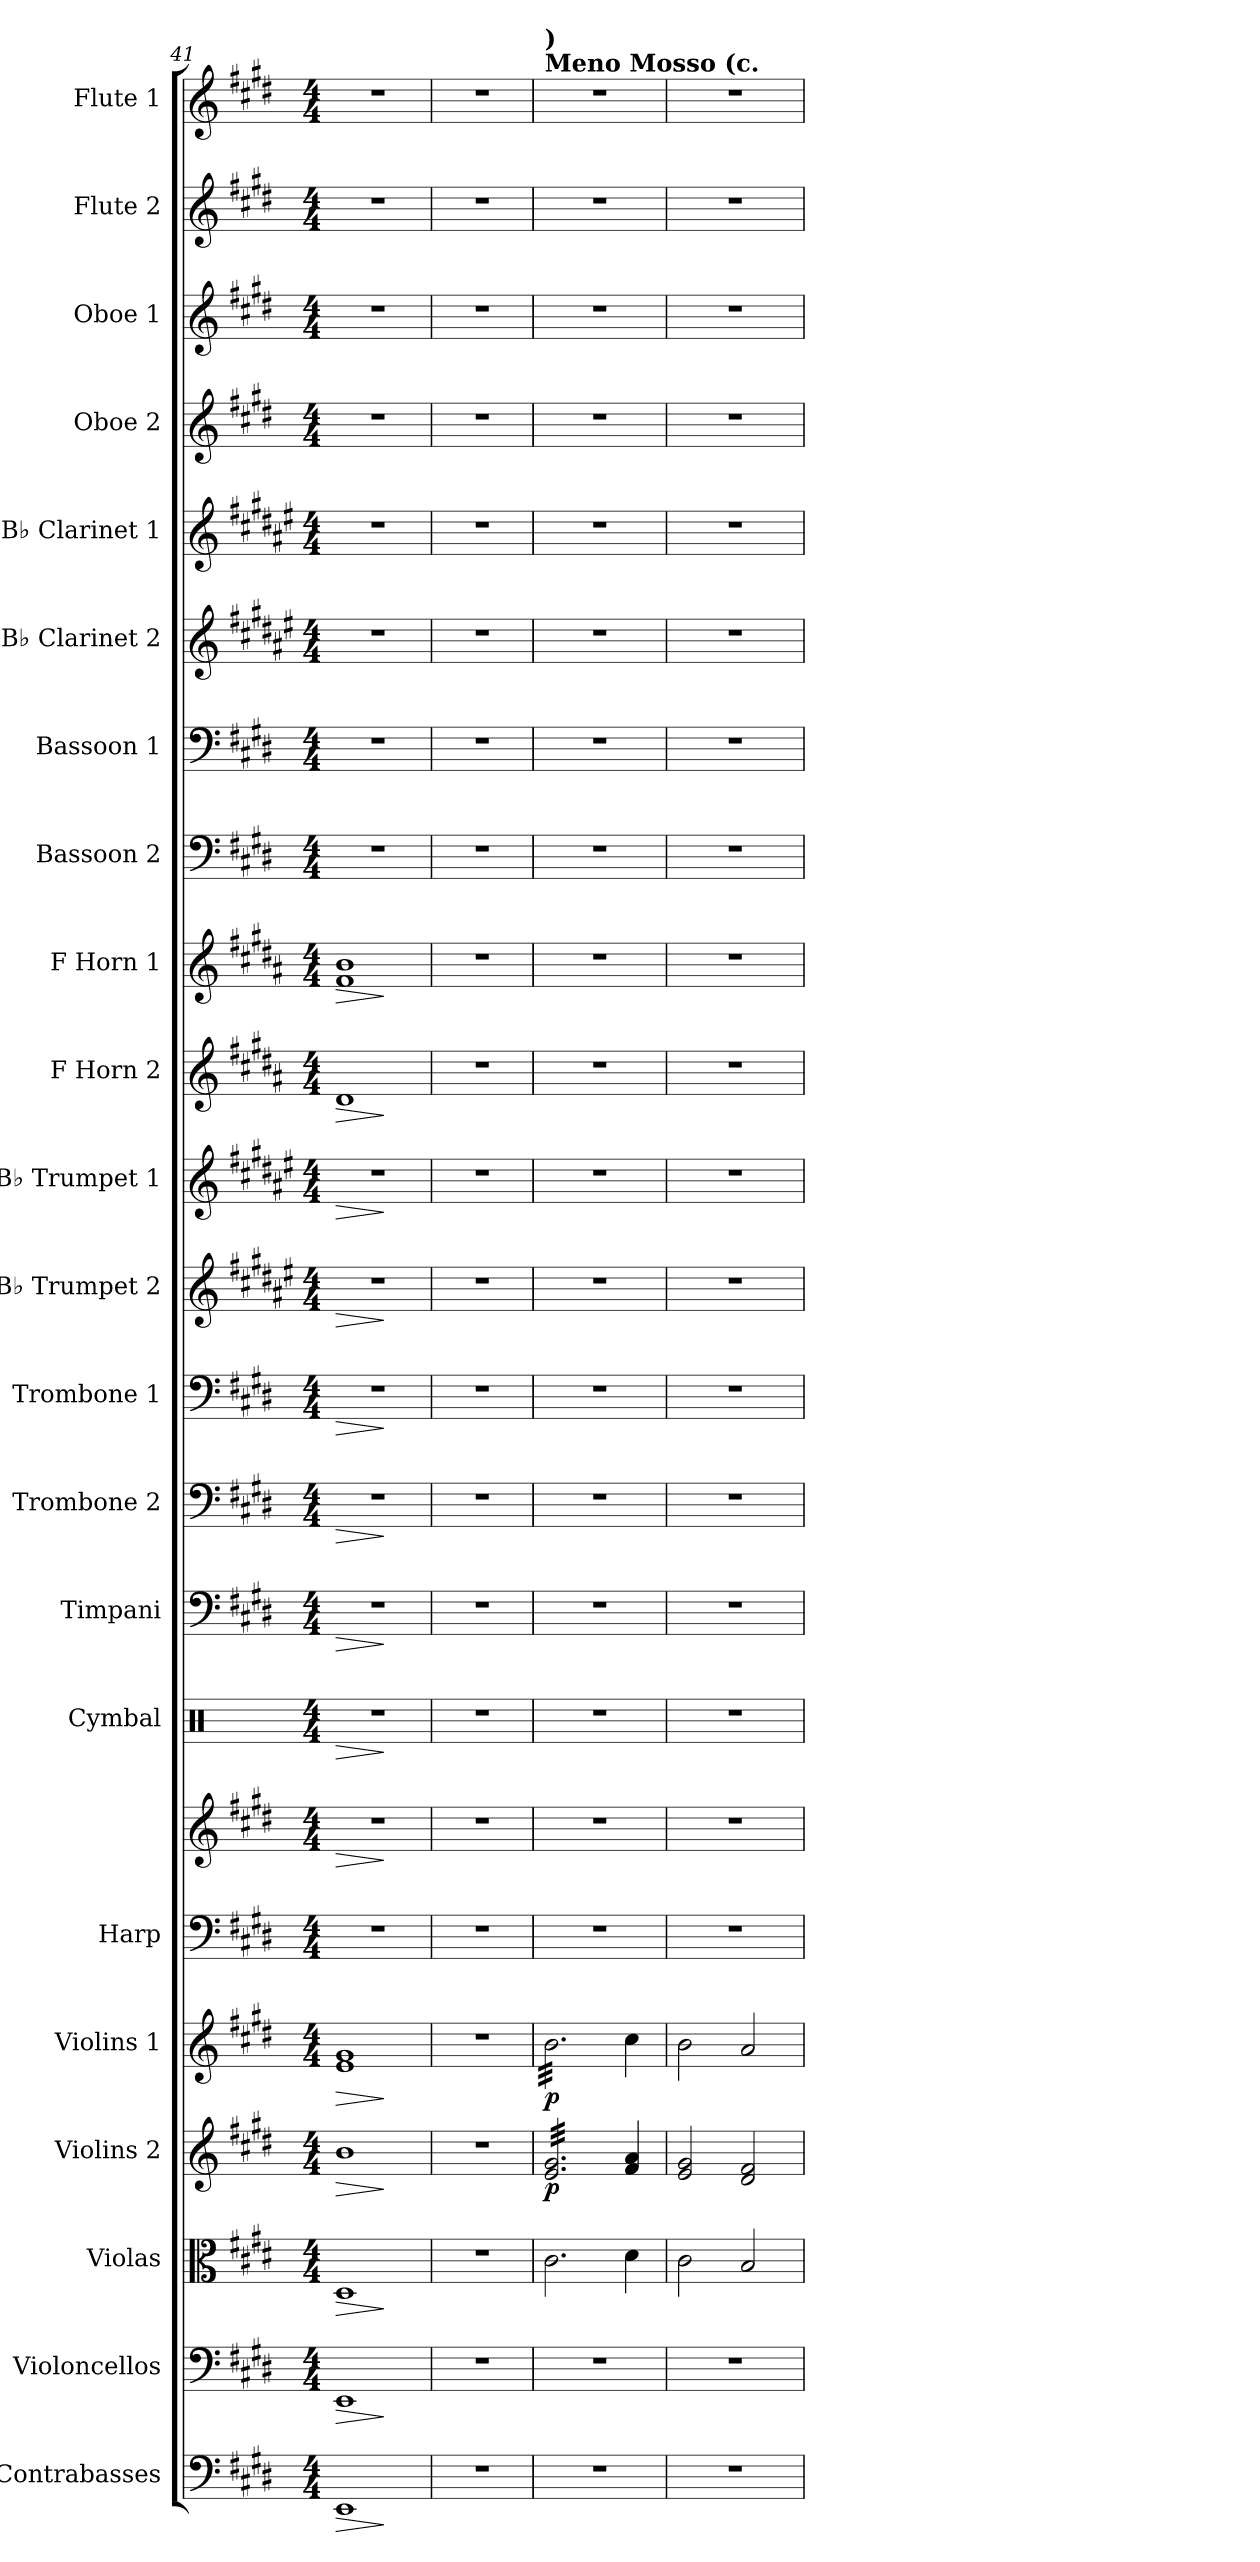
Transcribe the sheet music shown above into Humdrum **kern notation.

**kern	**dynam	**kern	**dynam	**kern	**dynam	**kern	**dynam	**kern	**dynam	**kern	**kern	**dynam	**kern	**dynam	**kern	**dynam	**kern	**dynam	**kern	**dynam	**kern	**dynam	**kern	**dynam	**kern	**dynam	**kern	**dynam	**kern	**kern	**kern	**kern	**kern	**kern	**kern	**kern
*part22	*part22	*part21	*part21	*part20	*part20	*part19	*part19	*part18	*part18	*part17	*part17	*part17	*part16	*part16	*part15	*part15	*part14	*part14	*part13	*part13	*part12	*part12	*part11	*part11	*part10	*part10	*part9	*part9	*part8	*part7	*part6	*part5	*part4	*part3	*part2	*part1
*staff23	*staff23	*staff22	*staff22	*staff21	*staff21	*staff20	*staff20	*staff19	*staff19	*staff18	*staff17	*staff17/18	*staff16	*staff16	*staff15	*staff15	*staff14	*staff14	*staff13	*staff13	*staff12	*staff12	*staff11	*staff11	*staff10	*staff10	*staff9	*staff9	*staff8	*staff7	*staff6	*staff5	*staff4	*staff3	*staff2	*staff1
*I"Contrabasses	*	*I"Violoncellos	*	*I"Violas	*	*I"Violins 2	*	*I"Violins 1	*	*I"Harp	*	*	*I"Cymbal	*	*I"Timpani	*	*I"Trombone 2	*	*I"Trombone 1	*	*I"B♭ Trumpet 2	*	*I"B♭ Trumpet 1	*	*I"F Horn 2	*	*I"F Horn 1	*	*I"Bassoon 2	*I"Bassoon 1	*I"B♭ Clarinet 2	*I"B♭ Clarinet 1	*I"Oboe 2	*I"Oboe 1	*I"Flute 2	*I"Flute 1
*I'Cbs.	*	*I'Vcs.	*	*I'Vlas.	*	*I'Vlns. 2	*	*I'Vlns. 1	*	*I'Hrp.	*	*	*I'Cym.	*	*I'Timp.	*	*I'Tbn. 2	*	*I'Tbn. 1	*	*I'B♭ Tpt. 2	*	*I'B♭ Tpt. 1	*	*I'F Hn. 2	*	*I'F Hn. 1	*	*I'Bsn. 2	*I'Bsn. 1	*I'B♭ Cl. 2	*I'B♭ Cl. 1	*I'Ob. 2	*I'Ob. 1	*I'Fl. 2	*I'Fl. 1
*clefF4	*	*clefF4	*	*clefC3	*	*clefG2	*	*clefG2	*	*clefF4	*clefG2	*	*clefX	*	*clefF4	*	*clefF4	*	*clefF4	*	*clefG2	*	*clefG2	*	*clefG2	*	*clefG2	*	*clefF4	*clefF4	*clefG2	*clefG2	*clefG2	*clefG2	*clefG2	*clefG2
*ITrd7c12	*	*	*	*	*	*	*	*	*	*	*	*	*	*	*	*	*	*	*	*	*ITrd1c2	*	*ITrd1c2	*	*ITrd4c7	*	*ITrd4c7	*	*	*	*ITrd1c2	*ITrd1c2	*	*	*	*
*k[f#c#g#d#]	*	*k[f#c#g#d#]	*	*k[f#c#g#d#]	*	*k[f#c#g#d#]	*	*k[f#c#g#d#]	*	*k[f#c#g#d#]	*k[f#c#g#d#]	*	*k[]	*	*k[f#c#g#d#]	*	*k[f#c#g#d#]	*	*k[f#c#g#d#]	*	*k[f#c#g#d#]	*	*k[f#c#g#d#]	*	*k[f#c#g#d#]	*	*k[f#c#g#d#]	*	*k[f#c#g#d#]	*k[f#c#g#d#]	*k[f#c#g#d#]	*k[f#c#g#d#]	*k[f#c#g#d#]	*k[f#c#g#d#]	*k[f#c#g#d#]	*k[f#c#g#d#]
*M4/4	*	*M4/4	*	*M4/4	*	*M4/4	*	*M4/4	*	*M4/4	*M4/4	*	*M4/4	*	*M4/4	*	*M4/4	*	*M4/4	*	*M4/4	*	*M4/4	*	*M4/4	*	*M4/4	*	*M4/4	*M4/4	*M4/4	*M4/4	*M4/4	*M4/4	*M4/4	*M4/4
=41	=41	=41	=41	=41	=41	=41	=41	=41	=41	=41	=41	=41	=41	=41	=41	=41	=41	=41	=41	=41	=41	=41	=41	=41	=41	=41	=41	=41	=41	=41	=41	=41	=41	=41	=41	=41
!	!LO:HP:b	!	!LO:HP:b	!	!LO:HP:b	!	!LO:HP:b	!	!LO:HP:b	!	!	!LO:HP:b	!	!LO:HP:b	!	!LO:HP:b	!	!LO:HP:b	!	!LO:HP:b	!	!LO:HP:b	!	!LO:HP:b	!	!LO:HP:b	!	!LO:HP:b	!	!	!	!	!	!	!	!
1EEE	>	1EE	>	1D#	>	1b	>	1e 1g#	>	1r	1r	>	1r	>	1r	>	1r	>	1r	>	1r	>	1r	>	1G#	>	1B 1e	>	1r	1r	1r	1r	1r	1r	1r	1r
.	]	.	]	.	]	.	]	.	]	.	.	]	.	]	.	]	.	]	.	]	.	]	.	]	.	]	.	]	.	.	.	.	.	.	.	.
=42	=42	=42	=42	=42	=42	=42	=42	=42	=42	=42	=42	=42	=42	=42	=42	=42	=42	=42	=42	=42	=42	=42	=42	=42	=42	=42	=42	=42	=42	=42	=42	=42	=42	=42	=42	=42
1r	.	1r	.	1r	.	1r	.	1r	.	1r	1r	.	1r	.	1r	.	1r	.	1r	.	1r	.	1r	.	1r	.	1r	.	1r	1r	1r	1r	1r	1r	1r	1r
=43	=43	=43	=43	=43	=43	=43	=43	=43	=43	=43	=43	=43	=43	=43	=43	=43	=43	=43	=43	=43	=43	=43	=43	=43	=43	=43	=43	=43	=43	=43	=43	=43	=43	=43	=43	=43
*	*	*	*	*	*	*	*	*	*	*	*	*	*	*	*	*	*	*	*	*	*	*	*	*	*	*	*	*	*	*	*	*	*	*	*	*MM90
!	!	!	!	!	!	!	!	!	!	!	!	!	!	!	!	!	!	!	!	!	!	!	!	!	!	!	!	!	!	!	!	!	!	!	!	!LO:TX:a:B:t=Meno Mosso (c.
!	!	!	!	!	!	!	!	!	!	!	!	!	!	!	!	!	!	!	!	!	!	!	!	!	!	!	!	!	!	!	!	!	!	!	!	!LO:TX:a:B:t=)
!	!	!	!	!	!	!	!	!LO:TX:a:t=unis	!	!	!	!	!	!	!	!	!	!	!	!	!	!	!	!	!	!	!	!	!	!	!	!	!	!	!	!
!	!	!	!	!	!	!	!LO:DY:b	!	!LO:DY:b	!	!	!	!	!	!	!	!	!	!	!	!	!	!	!	!	!	!	!	!	!	!	!	!	!	!	!
*	*	*	*	*	*	*tremolo	*	*	*	*	*	*	*	*	*	*	*	*	*	*	*	*	*	*	*	*	*	*	*	*	*	*	*	*	*	*
*	*	*	*	*	*	*	*	*tremolo	*	*	*	*	*	*	*	*	*	*	*	*	*	*	*	*	*	*	*	*	*	*	*	*	*	*	*	*
1r	.	1r	.	2.c#\	.	32e/ 32g#/LLL	p	32b\LLL	p	1r	1r	.	1r	.	1r	.	1r	.	1r	.	1r	.	1r	.	1r	.	1r	.	1r	1r	1r	1r	1r	1r	1r	1r
.	.	.	.	.	.	32e/ 32g#/	.	32b\	.	.	.	.	.	.	.	.	.	.	.	.	.	.	.	.	.	.	.	.	.	.	.	.	.	.	.	.
.	.	.	.	.	.	32e/ 32g#/	.	32b\	.	.	.	.	.	.	.	.	.	.	.	.	.	.	.	.	.	.	.	.	.	.	.	.	.	.	.	.
.	.	.	.	.	.	32e/ 32g#/	.	32b\	.	.	.	.	.	.	.	.	.	.	.	.	.	.	.	.	.	.	.	.	.	.	.	.	.	.	.	.
.	.	.	.	.	.	32e/ 32g#/	.	32b\	.	.	.	.	.	.	.	.	.	.	.	.	.	.	.	.	.	.	.	.	.	.	.	.	.	.	.	.
.	.	.	.	.	.	32e/ 32g#/	.	32b\	.	.	.	.	.	.	.	.	.	.	.	.	.	.	.	.	.	.	.	.	.	.	.	.	.	.	.	.
.	.	.	.	.	.	32e/ 32g#/	.	32b\	.	.	.	.	.	.	.	.	.	.	.	.	.	.	.	.	.	.	.	.	.	.	.	.	.	.	.	.
.	.	.	.	.	.	32e/ 32g#/	.	32b\	.	.	.	.	.	.	.	.	.	.	.	.	.	.	.	.	.	.	.	.	.	.	.	.	.	.	.	.
.	.	.	.	.	.	32e/ 32g#/	.	32b\	.	.	.	.	.	.	.	.	.	.	.	.	.	.	.	.	.	.	.	.	.	.	.	.	.	.	.	.
.	.	.	.	.	.	32e/ 32g#/	.	32b\	.	.	.	.	.	.	.	.	.	.	.	.	.	.	.	.	.	.	.	.	.	.	.	.	.	.	.	.
.	.	.	.	.	.	32e/ 32g#/	.	32b\	.	.	.	.	.	.	.	.	.	.	.	.	.	.	.	.	.	.	.	.	.	.	.	.	.	.	.	.
.	.	.	.	.	.	32e/ 32g#/	.	32b\	.	.	.	.	.	.	.	.	.	.	.	.	.	.	.	.	.	.	.	.	.	.	.	.	.	.	.	.
.	.	.	.	.	.	32e/ 32g#/	.	32b\	.	.	.	.	.	.	.	.	.	.	.	.	.	.	.	.	.	.	.	.	.	.	.	.	.	.	.	.
.	.	.	.	.	.	32e/ 32g#/	.	32b\	.	.	.	.	.	.	.	.	.	.	.	.	.	.	.	.	.	.	.	.	.	.	.	.	.	.	.	.
.	.	.	.	.	.	32e/ 32g#/	.	32b\	.	.	.	.	.	.	.	.	.	.	.	.	.	.	.	.	.	.	.	.	.	.	.	.	.	.	.	.
.	.	.	.	.	.	32e/ 32g#/	.	32b\	.	.	.	.	.	.	.	.	.	.	.	.	.	.	.	.	.	.	.	.	.	.	.	.	.	.	.	.
.	.	.	.	.	.	32e/ 32g#/	.	32b\	.	.	.	.	.	.	.	.	.	.	.	.	.	.	.	.	.	.	.	.	.	.	.	.	.	.	.	.
.	.	.	.	.	.	32e/ 32g#/	.	32b\	.	.	.	.	.	.	.	.	.	.	.	.	.	.	.	.	.	.	.	.	.	.	.	.	.	.	.	.
.	.	.	.	.	.	32e/ 32g#/	.	32b\	.	.	.	.	.	.	.	.	.	.	.	.	.	.	.	.	.	.	.	.	.	.	.	.	.	.	.	.
.	.	.	.	.	.	32e/ 32g#/	.	32b\	.	.	.	.	.	.	.	.	.	.	.	.	.	.	.	.	.	.	.	.	.	.	.	.	.	.	.	.
.	.	.	.	.	.	32e/ 32g#/	.	32b\	.	.	.	.	.	.	.	.	.	.	.	.	.	.	.	.	.	.	.	.	.	.	.	.	.	.	.	.
.	.	.	.	.	.	32e/ 32g#/	.	32b\	.	.	.	.	.	.	.	.	.	.	.	.	.	.	.	.	.	.	.	.	.	.	.	.	.	.	.	.
.	.	.	.	.	.	32e/ 32g#/	.	32b\	.	.	.	.	.	.	.	.	.	.	.	.	.	.	.	.	.	.	.	.	.	.	.	.	.	.	.	.
.	.	.	.	.	.	32e/ 32g#/JJJ	.	32b\JJJ	.	.	.	.	.	.	.	.	.	.	.	.	.	.	.	.	.	.	.	.	.	.	.	.	.	.	.	.
*	*	*	*	*	*	*	*	*Xtremolo	*	*	*	*	*	*	*	*	*	*	*	*	*	*	*	*	*	*	*	*	*	*	*	*	*	*	*	*
*	*	*	*	*	*	*Xtremolo	*	*	*	*	*	*	*	*	*	*	*	*	*	*	*	*	*	*	*	*	*	*	*	*	*	*	*	*	*	*
.	.	.	.	4d#\	.	4f#/ 4a/	.	4cc#\	.	.	.	.	.	.	.	.	.	.	.	.	.	.	.	.	.	.	.	.	.	.	.	.	.	.	.	.
=44	=44	=44	=44	=44	=44	=44	=44	=44	=44	=44	=44	=44	=44	=44	=44	=44	=44	=44	=44	=44	=44	=44	=44	=44	=44	=44	=44	=44	=44	=44	=44	=44	=44	=44	=44	=44
1r	.	1r	.	2c#\	.	2e/ 2g#/	.	2b\	.	1r	1r	.	1r	.	1r	.	1r	.	1r	.	1r	.	1r	.	1r	.	1r	.	1r	1r	1r	1r	1r	1r	1r	1r
.	.	.	.	2B/	.	2d#/ 2f#/	.	2a/	.	.	.	.	.	.	.	.	.	.	.	.	.	.	.	.	.	.	.	.	.	.	.	.	.	.	.	.
=	=	=	=	=	=	=	=	=	=	=	=	=	=	=	=	=	=	=	=	=	=	=	=	=	=	=	=	=	=	=	=	=	=	=	=	=
*-	*-	*-	*-	*-	*-	*-	*-	*-	*-	*-	*-	*-	*-	*-	*-	*-	*-	*-	*-	*-	*-	*-	*-	*-	*-	*-	*-	*-	*-	*-	*-	*-	*-	*-	*-	*-
